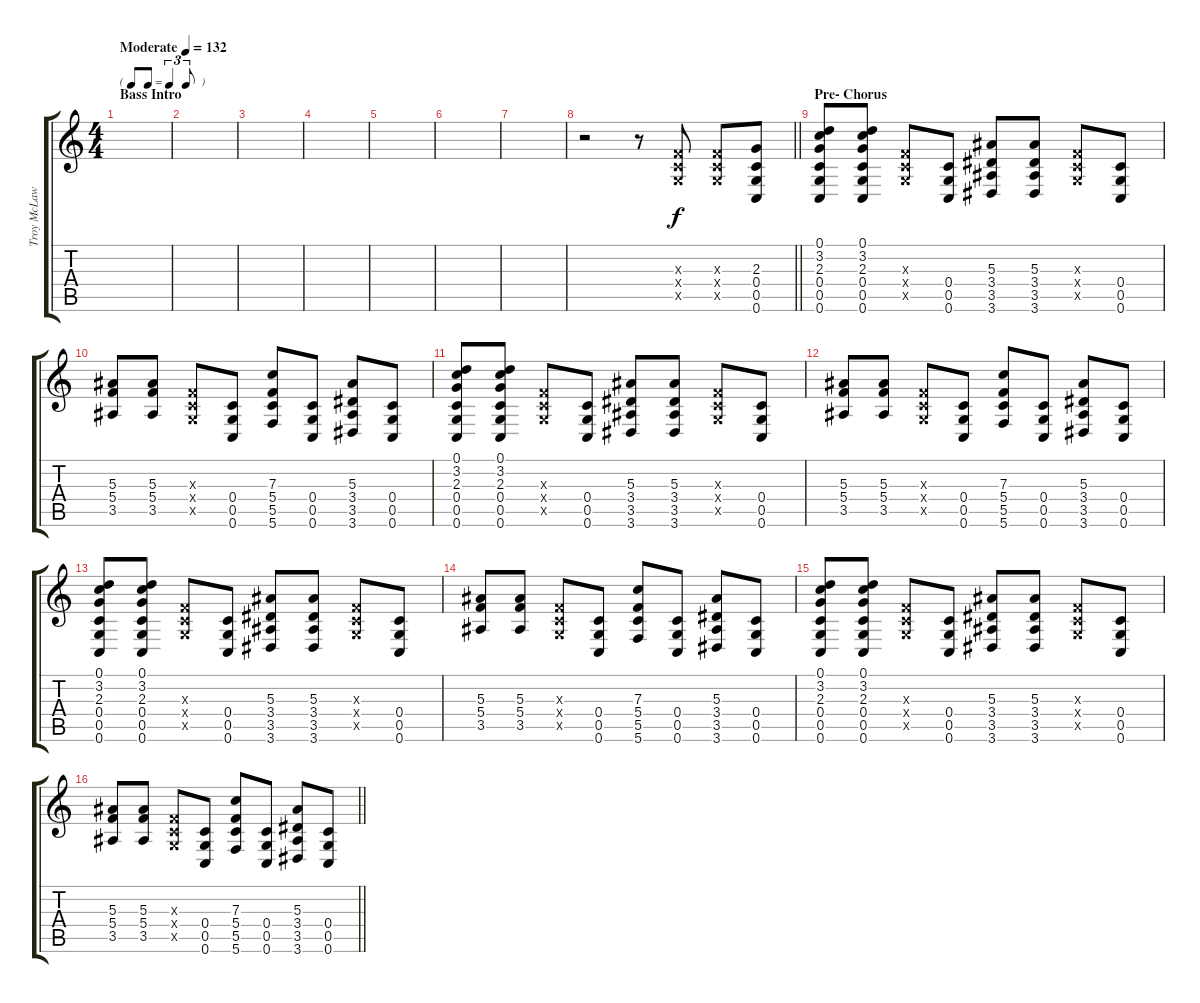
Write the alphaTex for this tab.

\track ("Troy McLawhorn" "Troy McLaw") {instrument distortionguitar}
\staff {score tabs}
\tuning (D4 A3 F3 C3 G2 C2) {hide}
\ts (4 4)
\tf triplet8th
\section ("" "Bass Intro")
\tempo (132 "Moderate")
\clef g2
\ks c
|
|
|
|
|
|
|
\barLineRight lightlight
r.2 r.8 (0.3{x} 0.4{x} 0.5{x}).8 (0.3{x} 0.4{x} 0.5{x}).8 (2.3 0.4 0.5 0.6).8 |
\section ("" "Pre- Chorus")
(0.1 3.2 2.3 0.4 0.5 0.6).8 (0.1 3.2 2.3 0.4 0.5 0.6).8 (0.3{x} 0.4{x} 0.5{x}).8 (0.4 0.5 0.6).8 (5.3 3.4 3.5 3.6).8 (5.3 3.4 3.5 3.6).8 (0.3{x} 0.4{x} 0.5{x}).8 (0.4 0.5 0.6).8 |
(5.3 5.4 3.5).8 (5.3 5.4 3.5).8 (0.3{x} 0.4{x} 0.5{x}).8 (0.4 0.5 0.6).8 (7.3 5.4 5.5 5.6).8 (0.4 0.5 0.6).8 (5.3 3.4 3.5 3.6).8 (0.4 0.5 0.6).8 |
(0.1 3.2 2.3 0.4 0.5 0.6).8 (0.1 3.2 2.3 0.4 0.5 0.6).8 (0.3{x} 0.4{x} 0.5{x}).8 (0.4 0.5 0.6).8 (5.3 3.4 3.5 3.6).8 (5.3 3.4 3.5 3.6).8 (0.3{x} 0.4{x} 0.5{x}).8 (0.4 0.5 0.6).8 |
(5.3 5.4 3.5).8 (5.3 5.4 3.5).8 (0.3{x} 0.4{x} 0.5{x}).8 (0.4 0.5 0.6).8 (7.3 5.4 5.5 5.6).8 (0.4 0.5 0.6).8 (5.3 3.4 3.5 3.6).8 (0.4 0.5 0.6).8 |
(0.1 3.2 2.3 0.4 0.5 0.6).8 (0.1 3.2 2.3 0.4 0.5 0.6).8 (0.3{x} 0.4{x} 0.5{x}).8 (0.4 0.5 0.6).8 (5.3 3.4 3.5 3.6).8 (5.3 3.4 3.5 3.6).8 (0.3{x} 0.4{x} 0.5{x}).8 (0.4 0.5 0.6).8 |
(5.3 5.4 3.5).8 (5.3 5.4 3.5).8 (0.3{x} 0.4{x} 0.5{x}).8 (0.4 0.5 0.6).8 (7.3 5.4 5.5 5.6).8 (0.4 0.5 0.6).8 (5.3 3.4 3.5 3.6).8 (0.4 0.5 0.6).8 |
(0.1 3.2 2.3 0.4 0.5 0.6).8 (0.1 3.2 2.3 0.4 0.5 0.6).8 (0.3{x} 0.4{x} 0.5{x}).8 (0.4 0.5 0.6).8 (5.3 3.4 3.5 3.6).8 (5.3 3.4 3.5 3.6).8 (0.3{x} 0.4{x} 0.5{x}).8 (0.4 0.5 0.6).8 |
\barLineRight lightlight
(5.3 5.4 3.5).8 (5.3 5.4 3.5).8 (0.3{x} 0.4{x} 0.5{x}).8 (0.4 0.5 0.6).8 (7.3 5.4 5.5 5.6).8 (0.4 0.5 0.6).8 (5.3 3.4 3.5 3.6).8 (0.4 0.5 0.6).8
